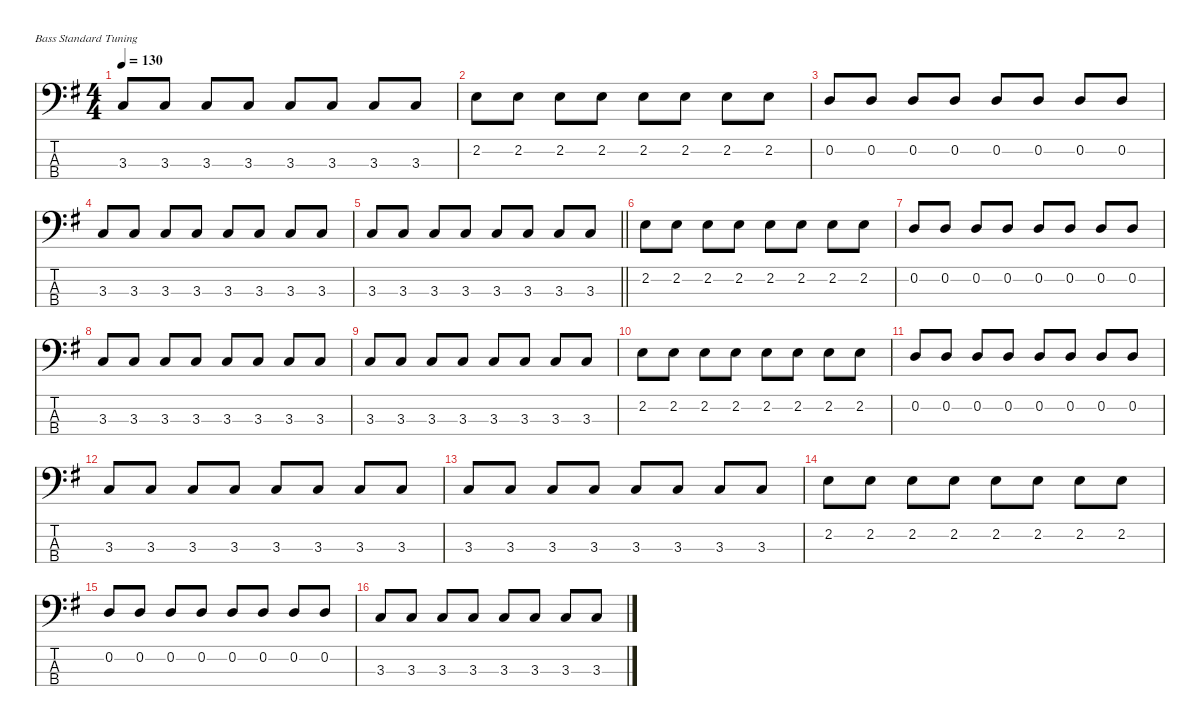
\defaultSystemsLayout 4
\hideDynamics
\bracketExtendMode nobrackets
\singleTrackTrackNamePolicy hidden
\multiTrackTrackNamePolicy hidden
\otherSystemsTrackNameOrientation horizontal
\track ("Basso Acustico" "ac.bs.") {instrument acousticbass}
\staff {score tabs}
\tuning (G2 D2 A1 E1)
\ts (4 4)
\tempo 130
\clef f4
\ks eminor
3.3{acc forcenatural}.8{dy f beam Up} 3.3{acc forcenatural}.8{beam Up} 3.3{acc forcenatural}.8{beam Up} 3.3{acc forcenatural}.8{beam Up} 3.3{acc forcenatural}.8{beam Up} 3.3{acc forcenatural}.8{beam Up} 3.3{acc forcenatural}.8{beam Up} 3.3{acc forcenatural}.8{beam Up} |
2.2{acc forcenatural}.8{beam Down} 2.2{acc forcenatural}.8{beam Down} 2.2{acc forcenatural}.8{beam Down} 2.2{acc forcenatural}.8{beam Down} 2.2{acc forcenatural}.8{beam Down} 2.2{acc forcenatural}.8{beam Down} 2.2{acc forcenatural}.8{beam Down} 2.2{acc forcenatural}.8{beam Down} |
0.2{acc forcenatural}.8{beam Up} 0.2{acc forcenatural}.8{beam Up} 0.2{acc forcenatural}.8{beam Up} 0.2{acc forcenatural}.8{beam Up} 0.2{acc forcenatural}.8{beam Up} 0.2{acc forcenatural}.8{beam Up} 0.2{acc forcenatural}.8{beam Up} 0.2{acc forcenatural}.8{beam Up} |
3.3{acc forcenatural}.8{beam Up} 3.3{acc forcenatural}.8{beam Up} 3.3{acc forcenatural}.8{beam Up} 3.3{acc forcenatural}.8{beam Up} 3.3{acc forcenatural}.8{beam Up} 3.3{acc forcenatural}.8{beam Up} 3.3{acc forcenatural}.8{beam Up} 3.3{acc forcenatural}.8{beam Up} |
\barLineRight lightlight
3.3{acc forcenatural}.8{beam Up} 3.3{acc forcenatural}.8{beam Up} 3.3{acc forcenatural}.8{beam Up} 3.3{acc forcenatural}.8{beam Up} 3.3{acc forcenatural}.8{beam Up} 3.3{acc forcenatural}.8{beam Up} 3.3{acc forcenatural}.8{beam Up} 3.3{acc forcenatural}.8{beam Up} |
2.2{acc forcenatural}.8{beam Down} 2.2{acc forcenatural}.8{beam Down} 2.2{acc forcenatural}.8{beam Down} 2.2{acc forcenatural}.8{beam Down} 2.2{acc forcenatural}.8{beam Down} 2.2{acc forcenatural}.8{beam Down} 2.2{acc forcenatural}.8{beam Down} 2.2{acc forcenatural}.8{beam Down} |
0.2{acc forcenatural}.8{beam Up} 0.2{acc forcenatural}.8{beam Up} 0.2{acc forcenatural}.8{beam Up} 0.2{acc forcenatural}.8{beam Up} 0.2{acc forcenatural}.8{beam Up} 0.2{acc forcenatural}.8{beam Up} 0.2{acc forcenatural}.8{beam Up} 0.2{acc forcenatural}.8{beam Up} |
3.3{acc forcenatural}.8{beam Up} 3.3{acc forcenatural}.8{beam Up} 3.3{acc forcenatural}.8{beam Up} 3.3{acc forcenatural}.8{beam Up} 3.3{acc forcenatural}.8{beam Up} 3.3{acc forcenatural}.8{beam Up} 3.3{acc forcenatural}.8{beam Up} 3.3{acc forcenatural}.8{beam Up} |
3.3{acc forcenatural}.8{beam Up} 3.3{acc forcenatural}.8{beam Up} 3.3{acc forcenatural}.8{beam Up} 3.3{acc forcenatural}.8{beam Up} 3.3{acc forcenatural}.8{beam Up} 3.3{acc forcenatural}.8{beam Up} 3.3{acc forcenatural}.8{beam Up} 3.3{acc forcenatural}.8{beam Up} |
2.2{acc forcenatural}.8{beam Down} 2.2{acc forcenatural}.8{beam Down} 2.2{acc forcenatural}.8{beam Down} 2.2{acc forcenatural}.8{beam Down} 2.2{acc forcenatural}.8{beam Down} 2.2{acc forcenatural}.8{beam Down} 2.2{acc forcenatural}.8{beam Down} 2.2{acc forcenatural}.8{beam Down} |
0.2{acc forcenatural}.8{beam Up} 0.2{acc forcenatural}.8{beam Up} 0.2{acc forcenatural}.8{beam Up} 0.2{acc forcenatural}.8{beam Up} 0.2{acc forcenatural}.8{beam Up} 0.2{acc forcenatural}.8{beam Up} 0.2{acc forcenatural}.8{beam Up} 0.2{acc forcenatural}.8{beam Up} |
3.3{acc forcenatural}.8{beam Up} 3.3{acc forcenatural}.8{beam Up} 3.3{acc forcenatural}.8{beam Up} 3.3{acc forcenatural}.8{beam Up} 3.3{acc forcenatural}.8{beam Up} 3.3{acc forcenatural}.8{beam Up} 3.3{acc forcenatural}.8{beam Up} 3.3{acc forcenatural}.8{beam Up} |
3.3{acc forcenatural}.8{beam Up} 3.3{acc forcenatural}.8{beam Up} 3.3{acc forcenatural}.8{beam Up} 3.3{acc forcenatural}.8{beam Up} 3.3{acc forcenatural}.8{beam Up} 3.3{acc forcenatural}.8{beam Up} 3.3{acc forcenatural}.8{beam Up} 3.3{acc forcenatural}.8{beam Up} |
2.2{acc forcenatural}.8{beam Down} 2.2{acc forcenatural}.8{beam Down} 2.2{acc forcenatural}.8{beam Down} 2.2{acc forcenatural}.8{beam Down} 2.2{acc forcenatural}.8{beam Down} 2.2{acc forcenatural}.8{beam Down} 2.2{acc forcenatural}.8{beam Down} 2.2{acc forcenatural}.8{beam Down} |
0.2{acc forcenatural}.8{beam Up} 0.2{acc forcenatural}.8{beam Up} 0.2{acc forcenatural}.8{beam Up} 0.2{acc forcenatural}.8{beam Up} 0.2{acc forcenatural}.8{beam Up} 0.2{acc forcenatural}.8{beam Up} 0.2{acc forcenatural}.8{beam Up} 0.2{acc forcenatural}.8{beam Up} |
3.3{acc forcenatural}.8{beam Up} 3.3{acc forcenatural}.8{beam Up} 3.3{acc forcenatural}.8{beam Up} 3.3{acc forcenatural}.8{beam Up} 3.3{acc forcenatural}.8{beam Up} 3.3{acc forcenatural}.8{beam Up} 3.3{acc forcenatural}.8{beam Up} 3.3{acc forcenatural}.8{beam Up}
